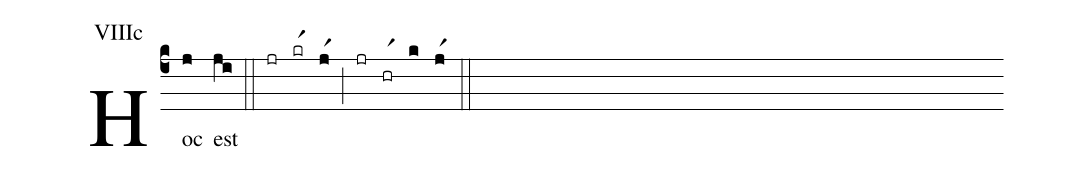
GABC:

annotation: VIIIc;
%%
(c4) Hoc(j) est(ji) (::) (jr)(krr1)(jr1)(;)(jr)(hrr1)(k)(jr1)(::)
